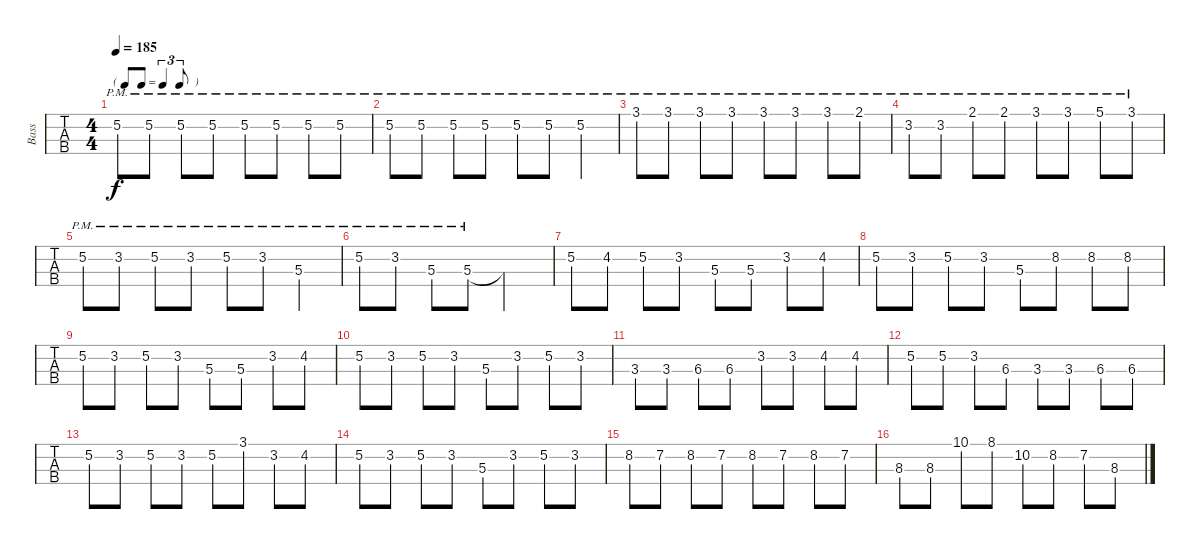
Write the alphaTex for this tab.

\track ("Bass" "Bass") {mute instrument electricbassfinger}
\staff {tabs}
\tuning (G2 D2 A1 E1) {hide}
\ts (4 4)
\tf triplet8th
\tempo 185
\clef f4
\ks c
5.2{pm}.8{dy f} 5.2{pm}.8 5.2{pm}.8 5.2{pm}.8 5.2{pm}.8 5.2{pm}.8 5.2{pm}.8 5.2{pm}.8 |
5.2{pm}.8 5.2{pm}.8 5.2{pm}.8 5.2{pm}.8 5.2{pm}.8 5.2{pm}.8 5.2{pm}.4 |
3.1{pm}.8 3.1{pm}.8 3.1{pm}.8 3.1{pm}.8 3.1{pm}.8 3.1{pm}.8 3.1{pm}.8 2.1{pm}.8 |
3.2{pm}.8 3.2{pm}.8 2.1{pm}.8 2.1{pm}.8 3.1{pm}.8 3.1{pm}.8 5.1{pm}.8 3.1{pm}.8 |
5.2{pm}.8 3.2{pm}.8 5.2{pm}.8 3.2{pm}.8 5.2{pm}.8 3.2{pm}.8 5.3{pm}.4 |
5.2{pm}.8 3.2{pm}.8 5.3{pm}.8 5.3{pm}.8 5.3{t}.2 |
5.2.8 4.2.8 5.2.8 3.2.8 5.3.8 5.3.8 3.2.8 4.2.8 |
5.2.8 3.2.8 5.2.8 3.2.8 5.3.8 8.2.8 8.2.8 8.2.8 |
5.2.8 3.2.8 5.2.8 3.2.8 5.3.8 5.3.8 3.2.8 4.2.8 |
5.2.8 3.2.8 5.2.8 3.2.8 5.3.8 3.2.8 5.2.8 3.2.8 |
3.3.8 3.3.8 6.3.8 6.3.8 3.2.8 3.2.8 4.2.8 4.2.8 |
5.2.8 5.2.8 3.2.8 6.3.8 3.3.8 3.3.8 6.3.8 6.3.8 |
5.2.8 3.2.8 5.2.8 3.2.8 5.2.8 3.1.8 3.2.8 4.2.8 |
5.2.8 3.2.8 5.2.8 3.2.8 5.3.8 3.2.8 5.2.8 3.2.8 |
8.2.8 7.2.8 8.2.8 7.2.8 8.2.8 7.2.8 8.2.8 7.2.8 |
8.3.8 8.3.8 10.1.8 8.1.8 10.2.8 8.2.8 7.2.8 8.3.8
